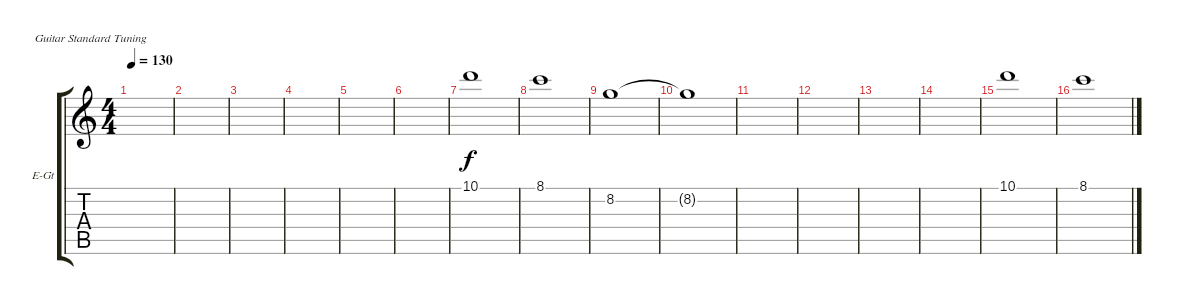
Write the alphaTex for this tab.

\bracketExtendMode groupsimilarinstruments
\firstSystemTrackNameOrientation horizontal
\otherSystemsTrackNameOrientation horizontal
\track ("Electric Guitar" "E-Gt") {instrument electricguitarclean}
\staff {score tabs}
\tuning (E4 B3 G3 D3 A2 E2)
\ts (4 4)
\tempo 130
\clef g2
\scale
0.333333
\ks c
|
\scale
0.333333 |
\scale
0.333333 |
\scale
0.333333 |
\scale
0.333333 |
\scale
0.333333 |
\scale
0.333333 10.1.1 |
\scale
0.333333 8.1.1 |
8.2.1 |
8.2{t}.1 |
|
|
|
|
10.1.1 |
8.1.1
